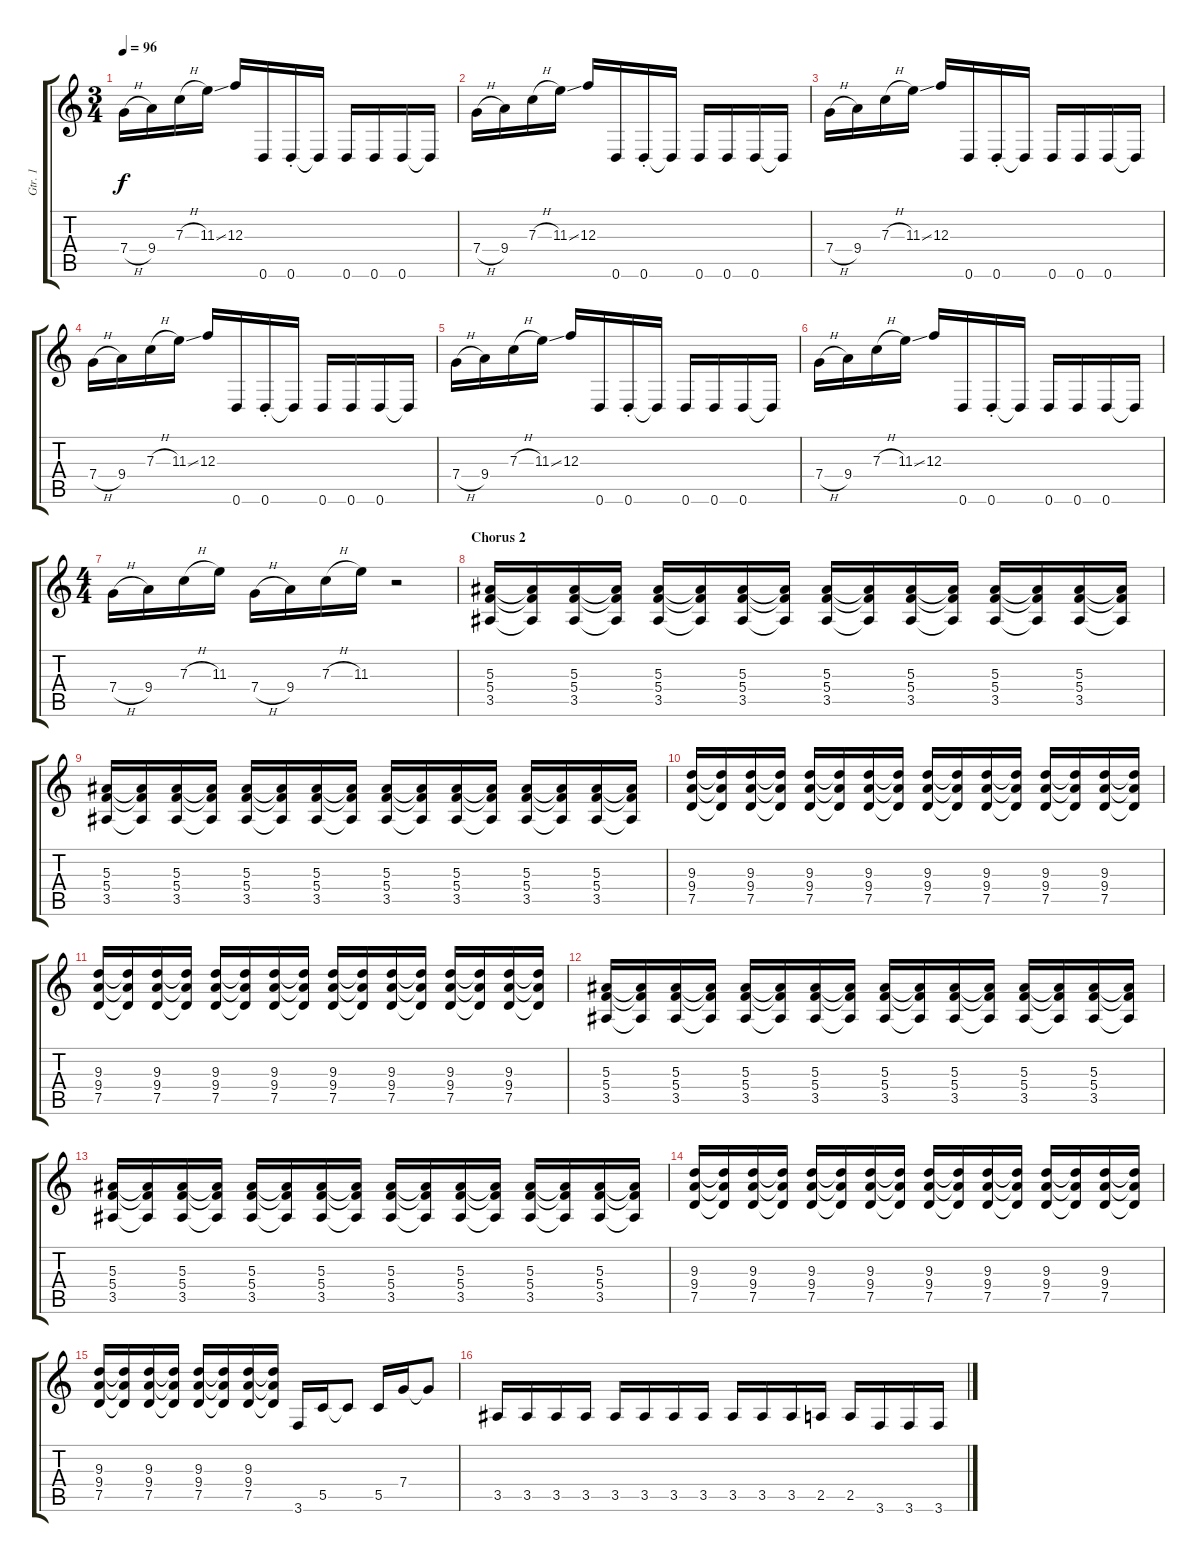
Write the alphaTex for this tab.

\track ("Gtr. 1" "Gtr. 1") {instrument distortionguitar}
\staff {score tabs}
\tuning (D4 A3 F3 C3 G2 D2) {hide}
\ts (3 4)
\tempo 96
\clef g2
\ks c
7.4{h}.16{dy f} 9.4.16 7.3{h}.16 11.3{ss}.16 12.3.16 0.6.16 0.6{st}.16 0.6{t}.16 0.6.16 0.6.16 0.6.16 0.6{t}.16 |
7.4{h}.16 9.4.16 7.3{h}.16 11.3{ss}.16 12.3.16 0.6.16 0.6{st}.16 0.6{t}.16 0.6.16 0.6.16 0.6.16 0.6{t}.16 |
7.4{h}.16 9.4.16 7.3{h}.16 11.3{ss}.16 12.3.16 0.6.16 0.6{st}.16 0.6{t}.16 0.6.16 0.6.16 0.6.16 0.6{t}.16 |
7.4{h}.16 9.4.16 7.3{h}.16 11.3{ss}.16 12.3.16 0.6.16 0.6{st}.16 0.6{t}.16 0.6.16 0.6.16 0.6.16 0.6{t}.16 |
7.4{h}.16 9.4.16 7.3{h}.16 11.3{ss}.16 12.3.16 0.6.16 0.6{st}.16 0.6{t}.16 0.6.16 0.6.16 0.6.16 0.6{t}.16 |
7.4{h}.16 9.4.16 7.3{h}.16 11.3{ss}.16 12.3.16 0.6.16 0.6{st}.16 0.6{t}.16 0.6.16 0.6.16 0.6.16 0.6{t}.16 |
\ts (4 4)
7.4{h}.16 9.4.16 7.3{h}.16 11.3.16 7.4{h}.16 9.4.16 7.3{h}.16 11.3.16 r.2 |
\section ("" "Chorus 2")
(5.3 5.4 3.5).16 (5.3{t} 5.4{t} 3.5{t}).16 (5.3 5.4 3.5).16 (5.3{t} 5.4{t} 3.5{t}).16 (5.3 5.4 3.5).16 (5.3{t} 5.4{t} 3.5{t}).16 (5.3 5.4 3.5).16 (5.3{t} 5.4{t} 3.5{t}).16 (5.3 5.4 3.5).16 (5.3{t} 5.4{t} 3.5{t}).16 (5.3 5.4 3.5).16 (5.3{t} 5.4{t} 3.5{t}).16 (5.3 5.4 3.5).16 (5.3{t} 5.4{t} 3.5{t}).16 (5.3 5.4 3.5).16 (5.3{t} 5.4{t} 3.5{t}).16 |
(5.3 5.4 3.5).16 (5.3{t} 5.4{t} 3.5{t}).16 (5.3 5.4 3.5).16 (5.3{t} 5.4{t} 3.5{t}).16 (5.3 5.4 3.5).16 (5.3{t} 5.4{t} 3.5{t}).16 (5.3 5.4 3.5).16 (5.3{t} 5.4{t} 3.5{t}).16 (5.3 5.4 3.5).16 (5.3{t} 5.4{t} 3.5{t}).16 (5.3 5.4 3.5).16 (5.3{t} 5.4{t} 3.5{t}).16 (5.3 5.4 3.5).16 (5.3{t} 5.4{t} 3.5{t}).16 (5.3 5.4 3.5).16 (5.3{t} 5.4{t} 3.5{t}).16 |
(9.3 9.4 7.5).16 (9.3{t} 9.4{t} 7.5{t}).16 (9.3 9.4 7.5).16 (9.3{t} 9.4{t} 7.5{t}).16 (9.3 9.4 7.5).16 (9.3{t} 9.4{t} 7.5{t}).16 (9.3 9.4 7.5).16 (9.3{t} 9.4{t} 7.5{t}).16 (9.3 9.4 7.5).16 (9.3{t} 9.4{t} 7.5{t}).16 (9.3 9.4 7.5).16 (9.3{t} 9.4{t} 7.5{t}).16 (9.3 9.4 7.5).16 (9.3{t} 9.4{t} 7.5{t}).16 (9.3 9.4 7.5).16 (9.3{t} 9.4{t} 7.5{t}).16 |
(9.3 9.4 7.5).16 (9.3{t} 9.4{t} 7.5{t}).16 (9.3 9.4 7.5).16 (9.3{t} 9.4{t} 7.5{t}).16 (9.3 9.4 7.5).16 (9.3{t} 9.4{t} 7.5{t}).16 (9.3 9.4 7.5).16 (9.3{t} 9.4{t} 7.5{t}).16 (9.3 9.4 7.5).16 (9.3{t} 9.4{t} 7.5{t}).16 (9.3 9.4 7.5).16 (9.3{t} 9.4{t} 7.5{t}).16 (9.3 9.4 7.5).16 (9.3{t} 9.4{t} 7.5{t}).16 (9.3 9.4 7.5).16 (9.3{t} 9.4{t} 7.5{t}).16 |
(5.3 5.4 3.5).16 (5.3{t} 5.4{t} 3.5{t}).16 (5.3 5.4 3.5).16 (5.3{t} 5.4{t} 3.5{t}).16 (5.3 5.4 3.5).16 (5.3{t} 5.4{t} 3.5{t}).16 (5.3 5.4 3.5).16 (5.3{t} 5.4{t} 3.5{t}).16 (5.3 5.4 3.5).16 (5.3{t} 5.4{t} 3.5{t}).16 (5.3 5.4 3.5).16 (5.3{t} 5.4{t} 3.5{t}).16 (5.3 5.4 3.5).16 (5.3{t} 5.4{t} 3.5{t}).16 (5.3 5.4 3.5).16 (5.3{t} 5.4{t} 3.5{t}).16 |
(5.3 5.4 3.5).16 (5.3{t} 5.4{t} 3.5{t}).16 (5.3 5.4 3.5).16 (5.3{t} 5.4{t} 3.5{t}).16 (5.3 5.4 3.5).16 (5.3{t} 5.4{t} 3.5{t}).16 (5.3 5.4 3.5).16 (5.3{t} 5.4{t} 3.5{t}).16 (5.3 5.4 3.5).16 (5.3{t} 5.4{t} 3.5{t}).16 (5.3 5.4 3.5).16 (5.3{t} 5.4{t} 3.5{t}).16 (5.3 5.4 3.5).16 (5.3{t} 5.4{t} 3.5{t}).16 (5.3 5.4 3.5).16 (5.3{t} 5.4{t} 3.5{t}).16 |
(9.3 9.4 7.5).16 (9.3{t} 9.4{t} 7.5{t}).16 (9.3 9.4 7.5).16 (9.3{t} 9.4{t} 7.5{t}).16 (9.3 9.4 7.5).16 (9.3{t} 9.4{t} 7.5{t}).16 (9.3 9.4 7.5).16 (9.3{t} 9.4{t} 7.5{t}).16 (9.3 9.4 7.5).16 (9.3{t} 9.4{t} 7.5{t}).16 (9.3 9.4 7.5).16 (9.3{t} 9.4{t} 7.5{t}).16 (9.3 9.4 7.5).16 (9.3{t} 9.4{t} 7.5{t}).16 (9.3 9.4 7.5).16 (9.3{t} 9.4{t} 7.5{t}).16 |
(9.3 9.4 7.5).16 (9.3{t} 9.4{t} 7.5{t}).16 (9.3 9.4 7.5).16 (9.3{t} 9.4{t} 7.5{t}).16 (9.3 9.4 7.5).16 (9.3{t} 9.4{t} 7.5{t}).16 (9.3 9.4 7.5).16 (9.3{t} 9.4{t} 7.5{t}).16 3.6.16 5.5.16 5.5{t}.8 5.5.16 7.4.16 7.4{t}.8 |
3.5.16{instrument electricguitarmuted} 3.5.16 3.5.16 3.5.16 3.5.16 3.5.16 3.5.16 3.5.16 3.5.16 3.5.16 3.5.16 2.5.16 2.5.16 3.6.16 3.6.16 3.6.16
